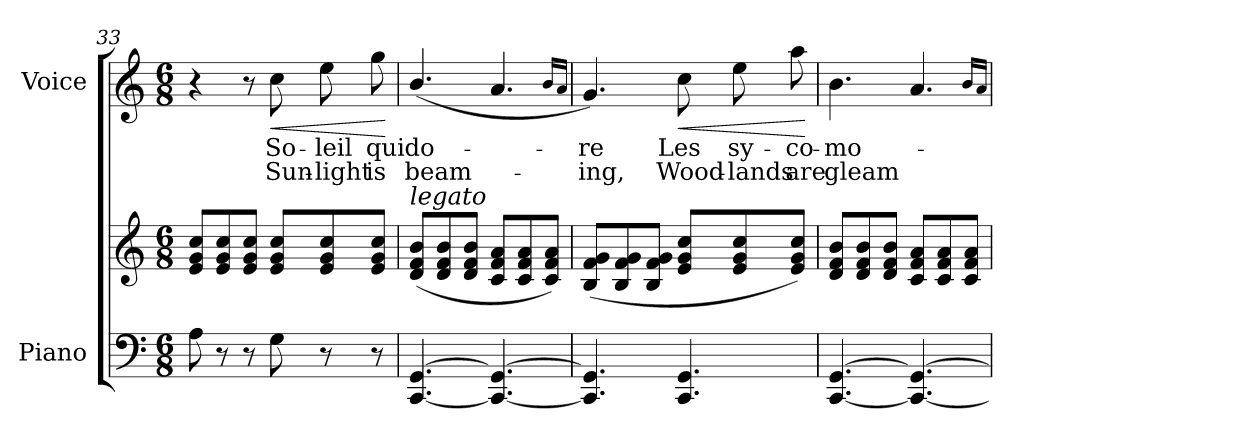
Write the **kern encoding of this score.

**kern	**kern	**kern	**text	**text	**dynam
*part2	*part2	*part1	*part1	*part1	*part1
*staff3	*staff2	*staff1	*staff1	*staff1	*staff1
*I"Piano	*	*I"Voice	*	*	*
*I'Pno	*	*	*	*	*
*clefF4	*clefG2	*clefG2	*	*	*
*k[]	*k[]	*k[]	*	*	*
*M6/8	*M6/8	*M6/8	*	*	*
=33	=33	=33	=33	=33	=33
8A\	8e/ 8g/ 8cc/L	4r	.	.	.
8r	8e/ 8g/ 8cc/	.	.	.	.
8r	8e/ 8g/ 8cc/J	8r	.	.	.
!	!	!	!	!	!LO:HP:b
8G\	8e/ 8g/ 8cc/L	8cc\	So-	Sun-	<
8r	8e/ 8g/ 8cc/	8ee\	-leil	-light	.
8r	8e/ 8g/ 8cc/J	8gg\	qui	is	.
.	.	.	.	.	[
=34	=34	=34	=34	=34	=34
!	!LO:TX:i:t=legato	!	!	!	!
[4.CC/ [4.GG/	(8d/ 8f/ 8b/L	(>4.b/	do-	beam-	.
.	8d/ 8f/ 8b/	.	.	.	.
.	8d/ 8f/ 8b/J	.	.	.	.
4.CC/_ 4.GG/_	8c/ 8f/ 8a/L	4.a/	.	.	.
.	8c/ 8f/ 8a/	.	.	.	.
.	8c/ 8f/ 8a/J)	.	.	.	.
.	.	16qb/LL	.	.	.
.	.	16qa/JJ	.	.	.
=35	=35	=35	=35	=35	=35
4.CC/] 4.GG/]	(8B/ 8f/ 8g/L	4.g/)	-re	-ing,	.
.	8B/ 8f/ 8g/	.	.	.	.
.	8B/ 8f/ 8g/J	.	.	.	.
!	!	!	!	!	!LO:HP:b
4.CC/ 4.GG/	8e/ 8g/ 8cc/L	8cc\	Les	Wood-	<
.	8e/ 8g/ 8cc/	8ee\	sy-	-lands	.
.	8e/ 8g/ 8cc/J)	8aa\	-co-	are	.
.	.	.	.	.	[
=36	=36	=36	=36	=36	=36
[4.CC/ [4.GG/	8d/ 8f/ 8b/L	4.b\	-mo-	gleam	.
.	8d/ 8f/ 8b/	.	.	.	.
.	8d/ 8f/ 8b/J	.	.	.	.
4.CC/_ 4.GG/_	8c/ 8f/ 8a/L	4.a/	.	.	.
.	8c/ 8f/ 8a/	.	.	.	.
.	8c/ 8f/ 8a/J	.	.	.	.
.	.	16qb/LL	.	.	.
.	.	16qa/JJ	.	.	.
=	=	=	=	=	=
*-	*-	*-	*-	*-	*-
